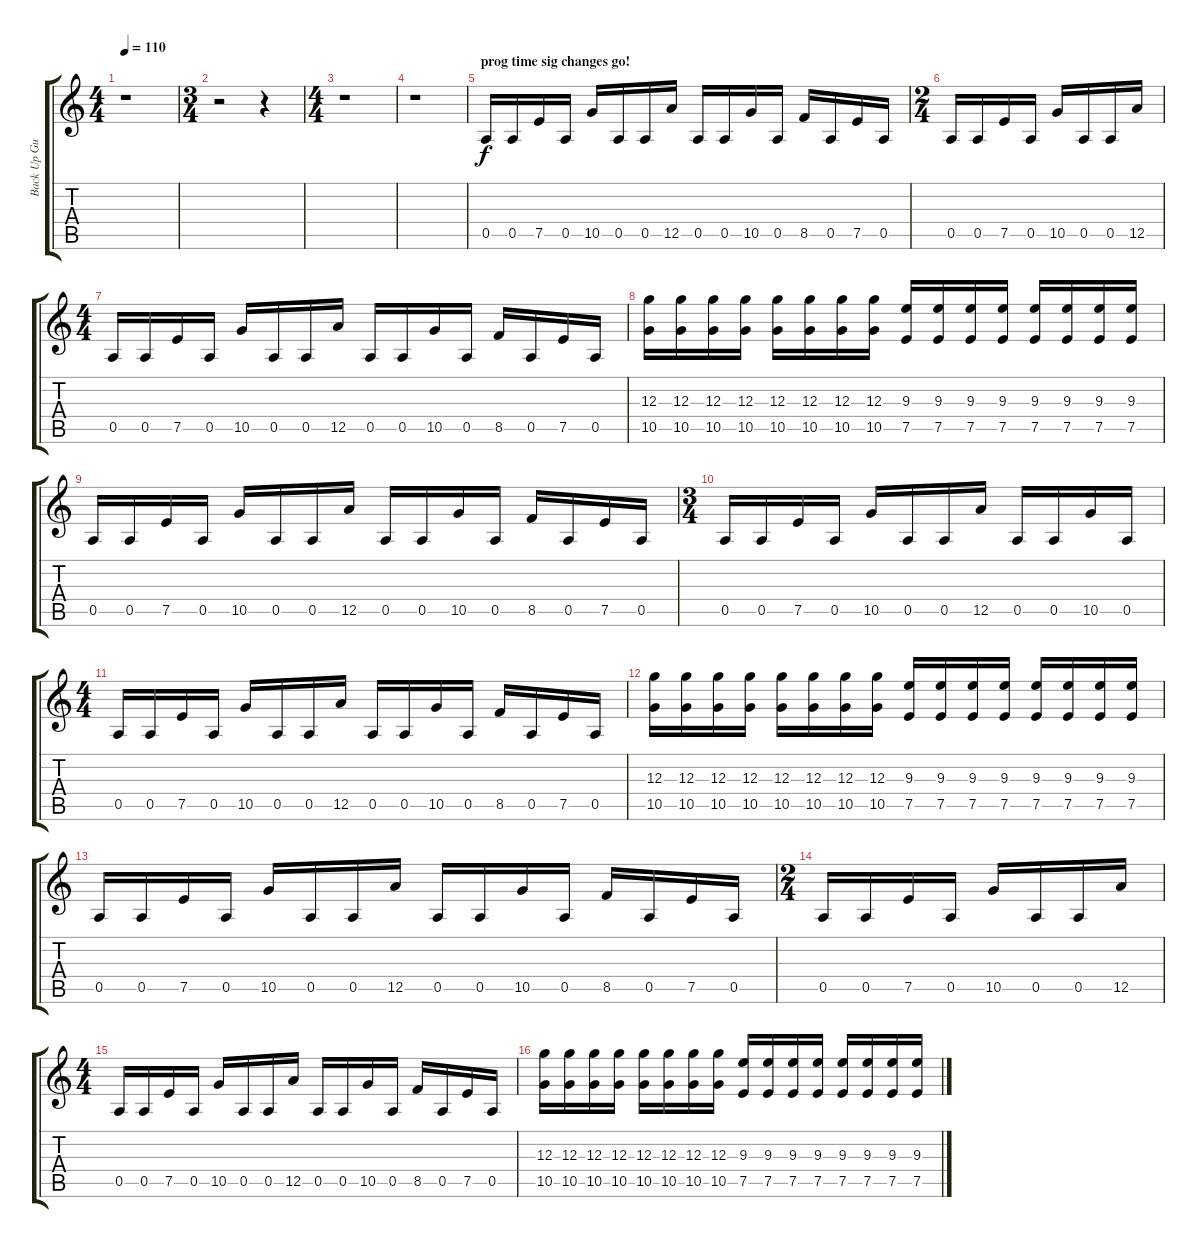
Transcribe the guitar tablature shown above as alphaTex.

\track ("Back Up Guitar" "Back Up Gu") {instrument overdrivenguitar}
\staff {score tabs}
\tuning (E4 B3 G3 D3 A2 E2) {hide}
\ts (4 4)
\tempo 110
\clef g2
\ks c
r.1{dy f} |
\ts (3 4)
r.2 r.4 |
\ts (4 4)
r.1 |
r.1 |
\section ("" "prog time sig changes go!")
0.5.16 0.5.16 7.5.16 0.5.16 10.5.16 0.5.16 0.5.16 12.5.16 0.5.16 0.5.16 10.5.16 0.5.16 8.5.16 0.5.16 7.5.16 0.5.16 |
\ts (2 4)
0.5.16 0.5.16 7.5.16 0.5.16 10.5.16 0.5.16 0.5.16 12.5.16 |
\ts (4 4)
0.5.16 0.5.16 7.5.16 0.5.16 10.5.16 0.5.16 0.5.16 12.5.16 0.5.16 0.5.16 10.5.16 0.5.16 8.5.16 0.5.16 7.5.16 0.5.16 |
(12.3 10.5).16 (12.3 10.5).16 (12.3 10.5).16 (12.3 10.5).16 (12.3 10.5).16 (12.3 10.5).16 (12.3 10.5).16 (12.3 10.5).16 (9.3 7.5).16 (9.3 7.5).16 (9.3 7.5).16 (9.3 7.5).16 (9.3 7.5).16 (9.3 7.5).16 (9.3 7.5).16 (9.3 7.5).16 |
0.5.16 0.5.16 7.5.16 0.5.16 10.5.16 0.5.16 0.5.16 12.5.16 0.5.16 0.5.16 10.5.16 0.5.16 8.5.16 0.5.16 7.5.16 0.5.16 |
\ts (3 4)
0.5.16 0.5.16 7.5.16 0.5.16 10.5.16 0.5.16 0.5.16 12.5.16 0.5.16 0.5.16 10.5.16 0.5.16 |
\ts (4 4)
0.5.16 0.5.16 7.5.16 0.5.16 10.5.16 0.5.16 0.5.16 12.5.16 0.5.16 0.5.16 10.5.16 0.5.16 8.5.16 0.5.16 7.5.16 0.5.16 |
(12.3 10.5).16 (12.3 10.5).16 (12.3 10.5).16 (12.3 10.5).16 (12.3 10.5).16 (12.3 10.5).16 (12.3 10.5).16 (12.3 10.5).16 (9.3 7.5).16 (9.3 7.5).16 (9.3 7.5).16 (9.3 7.5).16 (9.3 7.5).16 (9.3 7.5).16 (9.3 7.5).16 (9.3 7.5).16 |
0.5.16 0.5.16 7.5.16 0.5.16 10.5.16 0.5.16 0.5.16 12.5.16 0.5.16 0.5.16 10.5.16 0.5.16 8.5.16 0.5.16 7.5.16 0.5.16 |
\ts (2 4)
0.5.16 0.5.16 7.5.16 0.5.16 10.5.16 0.5.16 0.5.16 12.5.16 |
\ts (4 4)
0.5.16 0.5.16 7.5.16 0.5.16 10.5.16 0.5.16 0.5.16 12.5.16 0.5.16 0.5.16 10.5.16 0.5.16 8.5.16 0.5.16 7.5.16 0.5.16 |
(12.3 10.5).16 (12.3 10.5).16 (12.3 10.5).16 (12.3 10.5).16 (12.3 10.5).16 (12.3 10.5).16 (12.3 10.5).16 (12.3 10.5).16 (9.3 7.5).16 (9.3 7.5).16 (9.3 7.5).16 (9.3 7.5).16 (9.3 7.5).16 (9.3 7.5).16 (9.3 7.5).16 (9.3 7.5).16
